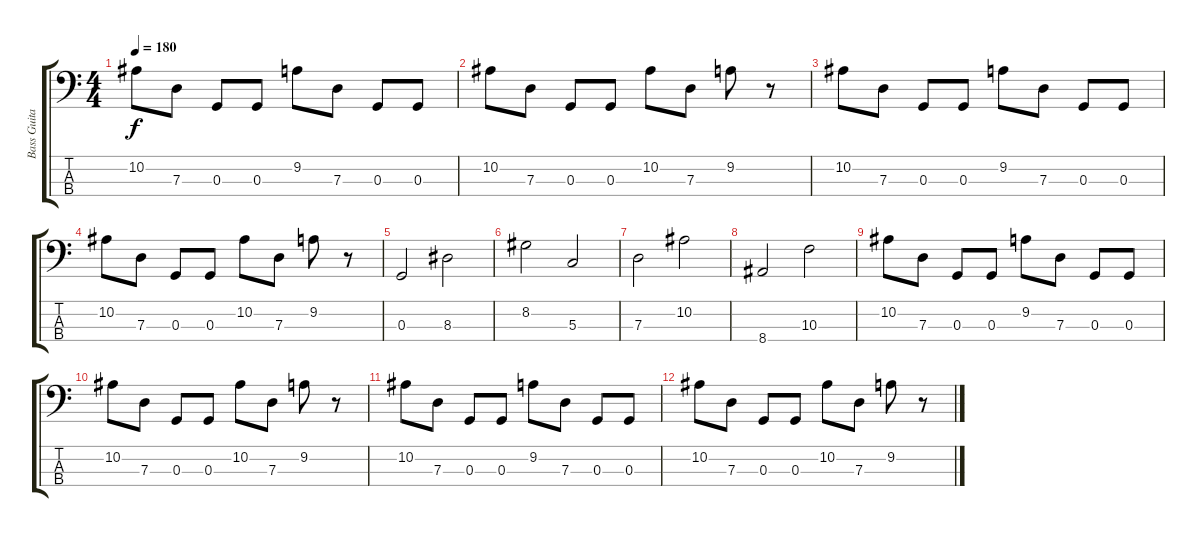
\track ("Bass Guitar" "Bass Guita") {instrument electricbassfinger}
\staff {score tabs}
\tuning (F2 C2 G1 D1) {hide}
\ts (4 4)
\tempo 180
\clef f4
\ks c
10.2.8{dy f} 7.3.8 0.3.8 0.3.8 9.2.8 7.3.8 0.3.8 0.3.8 |
10.2.8 7.3.8 0.3.8 0.3.8 10.2.8 7.3.8 9.2.8 r.8 |
10.2.8 7.3.8 0.3.8 0.3.8 9.2.8 7.3.8 0.3.8 0.3.8 |
10.2.8 7.3.8 0.3.8 0.3.8 10.2.8 7.3.8 9.2.8 r.8 |
0.3.2 8.3.2 |
8.2.2 5.3.2 |
7.3.2 10.2.2 |
8.4.2 10.3.2 |
10.2.8 7.3.8 0.3.8 0.3.8 9.2.8 7.3.8 0.3.8 0.3.8 |
10.2.8 7.3.8 0.3.8 0.3.8 10.2.8 7.3.8 9.2.8 r.8 |
10.2.8 7.3.8 0.3.8 0.3.8 9.2.8 7.3.8 0.3.8 0.3.8 |
10.2.8 7.3.8 0.3.8 0.3.8 10.2.8 7.3.8 9.2.8 r.8
